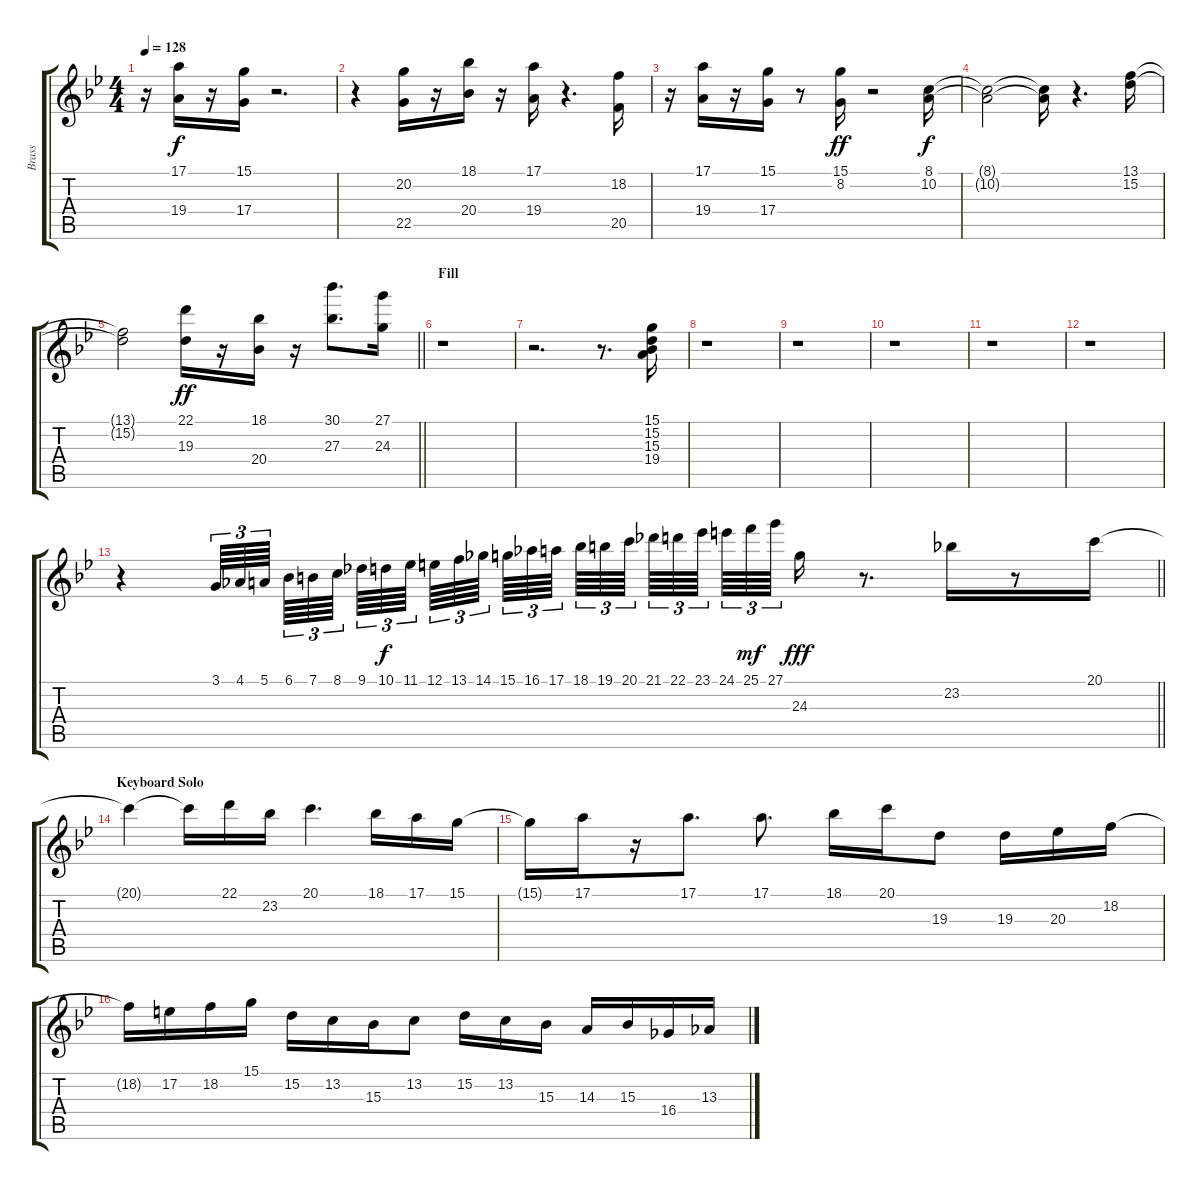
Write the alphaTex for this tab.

\track ("Brass" "Brass") {instrument brasssection}
\staff {score tabs}
\tuning (E4 B3 G3 D3 A2 E2) {hide}
\ts (4 4)
\tempo 128
\clef g2
\ks gminor
r.16{dy f} (17.1 19.4).16 r.16 (15.1 17.4).16 r.2{d} |
r.4 (20.2 22.5).16 r.16 (18.1 20.4).16 r.16 (17.1 19.4).16 r.4{d} (18.2 20.5).16 |
r.16 (17.1 19.4).16 r.16 (15.1 17.4).16 r.8 (15.1 8.2).16{dy ff} r.2 (8.1 10.2).16{dy f} |
(8.1{t} 10.2{t}).2 (8.1{t} 10.2{t}).16 r.4{d} (13.1 15.2).16 |
\barLineRight lightlight
(13.1{t} 15.2{t}).2 (22.1 19.3).16{dy ff} r.16 (18.1 20.4).16 r.16 (30.1 27.3).8{d} (27.1 24.3).16 |
\section ("" "Fill")
r.1 |
r.2{d} r.8{d} (15.1 15.2 15.3 19.4).16 |
r.1 |
r.1 |
r.1 |
r.1 |
r.1 |
\barLineRight lightlight
r.4{instrument brasssection} 3.1.64{tu (3 2)} 4.1.64{tu (3 2)} 5.1.64{tu (3 2) beam splitsecondary} 6.1.64{tu (3 2)} 7.1.64{tu (3 2)} 8.1.64{tu (3 2) beam splitsecondary} 9.1.64{tu (3 2)} 10.1.64{tu (3 2) dy f} 11.1.64{tu (3 2) beam splitsecondary} 12.1.64{tu (3 2)} 13.1.64{tu (3 2)} 14.1.64{tu (3 2) beam splitsecondary} 15.1.64{tu (3 2)} 16.1.64{tu (3 2)} 17.1.64{tu (3 2) beam splitsecondary} 18.1.64{tu (3 2)} 19.1.64{tu (3 2)} 20.1.64{tu (3 2) beam splitsecondary} 21.1.64{tu (3 2)} 22.1.64{tu (3 2)} 23.1.64{tu (3 2) beam splitsecondary} 24.1.64{tu (3 2)} 25.1.64{tu (3 2) dy mf} 27.1.64{tu (3 2)} 24.3.16{dy fff instrument tenorsax} r.8{d} 23.2.16 r.8 20.1.16 |
\section ("" "Keyboard Solo")
20.1{t}.4 20.1{t}.16 22.1.16 23.2.16 20.1.4{d} 18.1.16 17.1.16 15.1.16 |
15.1{t}.16 17.1.16 r.16 17.1.8{d} 17.1.8{d} 18.1.16 20.1.16 19.3.8 19.3.16 20.3.16 18.2.16 |
18.2{t}.16 17.2.16 18.2.16 15.1.16 15.2.16 13.2.16 15.3.16 13.2.8 15.2.16 13.2.16 15.3.16 14.3.16 15.3.16 16.4.16 13.3.16
